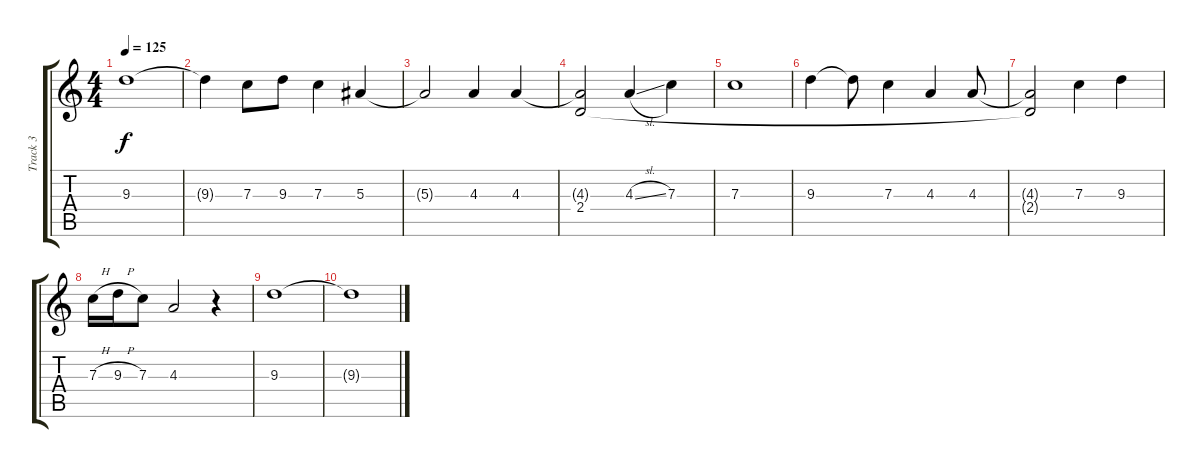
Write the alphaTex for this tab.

\track ("Track 3" "Track 3") {instrument distortionguitar}
\staff {score tabs}
\tuning (D4 A3 F3 C3 G2 D2) {hide}
\ts (4 4)
\tempo 125
\clef g2
\ks c
9.3.1{dy f} |
9.3{t}.4 7.3.8 9.3.8 7.3.4 5.3.4 |
5.3{t}.2 4.3.4 4.3.4 |
(4.3{t} 2.4).2 4.3{sl}.4 7.3.4 |
7.3.1 |
9.3.4 9.3{t}.8 7.3.4 4.3.4 4.3.8 |
(4.3{t} 2.4{t}).2 7.3.4 9.3.4 |
7.3{h}.16 9.3{h}.16 7.3.8 4.3.2 r.4 |
9.3.1 |
9.3{t}.1
